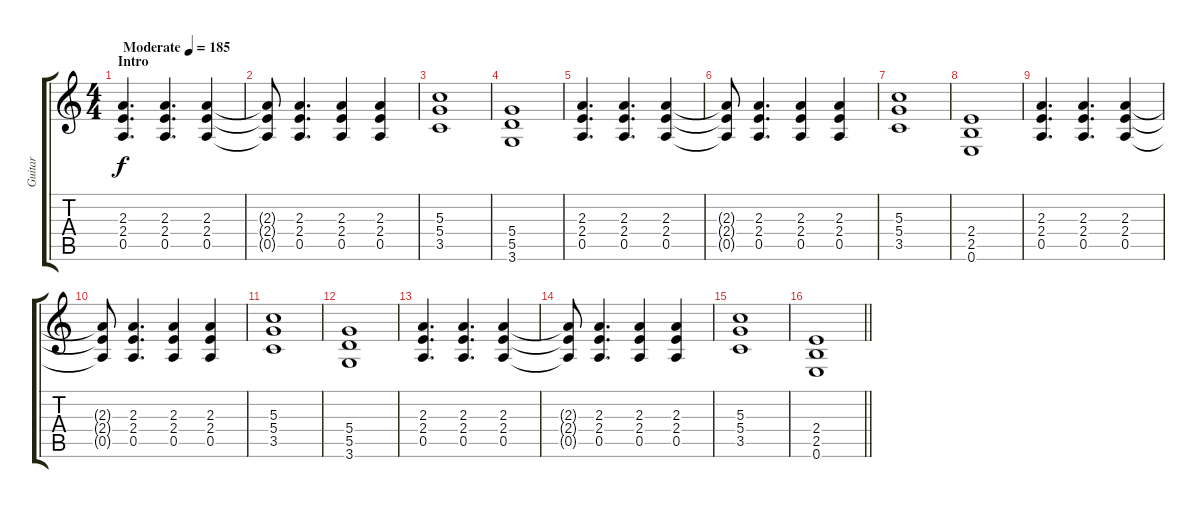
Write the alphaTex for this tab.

\track ("Guitar" "Guitar") {instrument distortionguitar}
\staff {score tabs}
\tuning (E4 B3 G3 D3 A2 E2) {hide}
\ts (4 4)
\section ("" "Intro")
\tempo (185 "Moderate")
\clef g2
\ks c
(2.3 2.4 0.5).4{d dy f instrument distortionguitar} (2.3 2.4 0.5).4{d} (2.3 2.4 0.5).4 |
(2.3{t} 2.4{t} 0.5{t}).8 (2.3 2.4 0.5).4{d} (2.3 2.4 0.5).4 (2.3 2.4 0.5).4 |
(5.3 5.4 3.5).1 |
(5.4 5.5 3.6).1 |
(2.3 2.4 0.5).4{d} (2.3 2.4 0.5).4{d} (2.3 2.4 0.5).4 |
(2.3{t} 2.4{t} 0.5{t}).8 (2.3 2.4 0.5).4{d} (2.3 2.4 0.5).4 (2.3 2.4 0.5).4 |
(5.3 5.4 3.5).1 |
(2.4 2.5 0.6).1 |
(2.3 2.4 0.5).4{d} (2.3 2.4 0.5).4{d} (2.3 2.4 0.5).4 |
(2.3{t} 2.4{t} 0.5{t}).8 (2.3 2.4 0.5).4{d} (2.3 2.4 0.5).4 (2.3 2.4 0.5).4 |
(5.3 5.4 3.5).1 |
(5.4 5.5 3.6).1 |
(2.3 2.4 0.5).4{d} (2.3 2.4 0.5).4{d} (2.3 2.4 0.5).4 |
(2.3{t} 2.4{t} 0.5{t}).8 (2.3 2.4 0.5).4{d} (2.3 2.4 0.5).4 (2.3 2.4 0.5).4 |
(5.3 5.4 3.5).1 |
\barLineRight lightlight
(2.4 2.5 0.6).1
